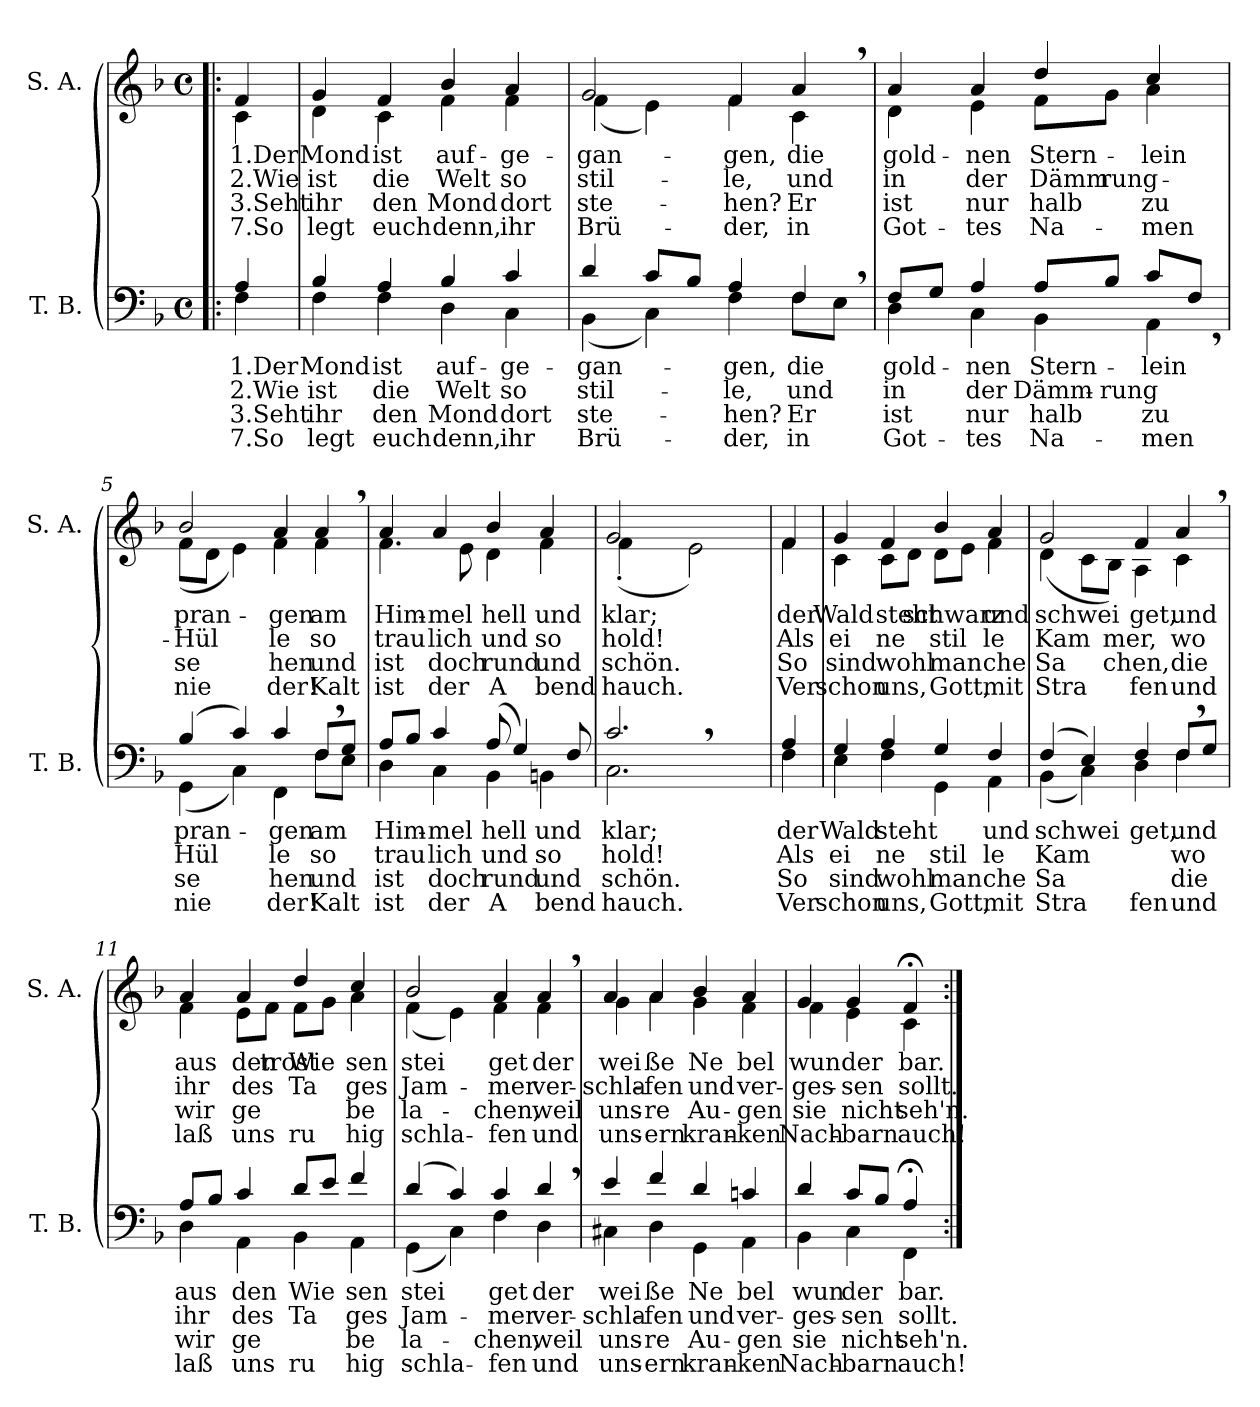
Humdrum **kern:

**kern	**text	**text	**text	**text	**kern	**text	**text	**text	**text
*part2	*part2	*part2	*part2	*part2	*part1	*part1	*part1	*part1	*part1
*staff2	*staff2	*staff2	*staff2	*staff2	*staff1	*staff1	*staff1	*staff1	*staff1
*I"T.  B.	*	*	*	*	*I"S.  A.	*	*	*	*
*I'T.  B.	*	*	*	*	*I'S.  A.	*	*	*	*
!!LO:PB:g=z
*stria5	*	*	*	*	*stria5	*	*	*	*
*clefF4	*	*	*	*	*clefG2	*	*	*	*
*k[b-]	*	*	*	*	*k[b-]	*	*	*	*
*F:	*	*	*	*	*F:	*	*	*	*
*M4/4	*	*	*	*	*M4/4	*	*	*	*
*met(c)	*	*	*	*	*met(c)	*	*	*	*
=1!|:	=1!|:	=1!|:	=1!|:	=1!|:	=1!|:	=1!|:	=1!|:	=1!|:	=1!|:
!	!LO:LY:a:rj	!LO:LY:a:rj	!LO:LY:a:rj	!LO:LY:a:rj	!	!LO:LY:b:rj	!LO:LY:b:rj	!LO:LY:b:rj	!LO:LY:b:rj
*^	*	*	*	*	*^	*	*	*	*
4A/	4F\	1.Der	2.Wie	3.Seht	7.So	4f/	4c\	1.Der	2.Wie	3.Seht	7.So
=2	=2	=2	=2	=2	=2	=2	=2	=2	=2	=2	=2
!	!	!LO:LY:a:cj	!LO:LY:a:cj	!LO:LY:a:cj	!LO:LY:a:cj	!	!	!LO:LY:b:cj	!LO:LY:b:cj	!LO:LY:b:cj	!LO:LY:b:cj
4B-/	4F\	Mond	ist	ihr	legt	4g/	4d\	Mond	ist	ihr	legt
!	!	!LO:LY:a:cj	!LO:LY:a:cj	!LO:LY:a:cj	!LO:LY:a:cj	!	!	!LO:LY:b:cj	!LO:LY:b:cj	!LO:LY:b:cj	!LO:LY:b:cj
4A/	4F\	ist	die	den	euch	4f/	4c\	ist	die	den	euch
!	!	!LO:LY:a:cj	!LO:LY:a:cj	!LO:LY:a:cj	!LO:LY:a:cj	!	!	!LO:LY:b:cj	!LO:LY:b:cj	!LO:LY:b:cj	!LO:LY:b:cj
4B-/	4D\	auf-	-Welt	Mond	denn,	4b-/	4f\	auf-	-Welt	Mond	denn,
!	!	!LO:LY:a:cj	!LO:LY:a:cj	!LO:LY:a:cj	!LO:LY:a:cj	!	!	!LO:LY:b:cj	!LO:LY:b:cj	!LO:LY:b:cj	!LO:LY:b:cj
4c/	4C\	ge-	-so	dort	ihr	4a/	4f\	ge-	-so	dort	ihr
=3	=3	=3	=3	=3	=3	=3	=3	=3	=3	=3	=3
!	!	!LO:LY:a:cj	!LO:LY:a:cj	!LO:LY:a:cj	!LO:LY:a:cj	!	!	!LO:LY:b:cj	!LO:LY:b:cj	!LO:LY:b:cj	!LO:LY:b:cj
4d/	(<4BB-\	gan-	-stil-	-ste-	-Brü-	2g/	(<4f\	gan-	-stil-	-ste-	-Brü-
8c/L	4C\)	.	.	.	.	.	4e\)	.	.	.	.
8B-/J	.	.	.	.	.	.	.	.	.	.	.
!	!	!LO:LY:a:cj	!LO:LY:a:cj	!LO:LY:a:cj	!LO:LY:a:cj	!	!	!LO:LY:b:cj	!LO:LY:b:cj	!LO:LY:b:cj	!LO:LY:b:cj
4A/	4F\	-gen,	le,	hen?	der,	4f/	4f\	-gen,	le,	hen?	der,
!	!	!LO:LY:a:cj	!LO:LY:a:cj	!LO:LY:a:cj	!LO:LY:a:cj	!	!	!LO:LY:b:cj	!LO:LY:b:cj	!LO:LY:b:cj	!LO:LY:b:cj
4F,>/	8F\L	die	und	Er	in	4a,>/	4c\	die	und	Er	in
.	8E\J	.	.	.	.	.	.	.	.	.	.
=4	=4	=4	=4	=4	=4	=4	=4	=4	=4	=4	=4
!	!	!LO:LY:a:cj	!LO:LY:a:cj	!LO:LY:a:cj	!LO:LY:a:cj	!	!	!LO:LY:b:cj	!LO:LY:b:cj	!LO:LY:b:cj	!LO:LY:b:cj
8F/L	4D\	gold-	-in	ist	Got-	4a/	4d\	gold-	-in	ist	Got-
8G/J	.	.	.	.	.	.	.	.	.	.	.
!	!	!LO:LY:a:cj	!LO:LY:a:cj	!LO:LY:a:cj	!LO:LY:a:cj	!	!	!LO:LY:b:cj	!LO:LY:b:cj	!LO:LY:b:cj	!LO:LY:b:cj
4A/	4C\	-nen	der	nur	tes	4a/	4e\	-nen	der	nur	tes
!	!	!LO:LY:a:cj	!LO:LY:a:cj	!LO:LY:a:cj	!LO:LY:a:cj	!	!	!LO:LY:b:cj	!LO:LY:b:cj	!LO:LY:b:cj	!LO:LY:b:cj
8A/L	4BB-\	Stern-	-Dämm-	-halb	Na-	4dd/	8f\L	Stern-	-Dämm-	-halb	Na-
!	!	!	!LO:LY:a	!	!	!	!	!	!LO:LY:b	!	!
8B-/J	.	.	-rung	.	.	.	8g\J	.	-rung	.	.
!	!	!LO:LY:a:cj	!	!LO:LY:a:cj	!LO:LY:a:cj	!	!	!LO:LY:b:cj	!	!LO:LY:b:cj	!LO:LY:b:cj
8c/L	4AA,<\	lein	.	zu	men	4cc/	4a\	lein	.	zu	men
8F/J	.	.	.	.	.	.	.	.	.	.	.
!!LO:LB:g=z	!!
=5	=5	=5	=5	=5	=5	=5	=5	=5	=5	=5	=5
!	!	!LO:LY:a:cj	!LO:LY:a:cj	!LO:LY:a:cj	!LO:LY:a:cj	!	!	!LO:LY:b:cj	!LO:LY:b:cj	!LO:LY:b:cj	!LO:LY:b:cj
(>4B-/	(<4GG\	pran-	-Hül	se	nie	2b-/	(<8f\L	pran-	-Hül	se	nie
.	.	.	.	.	.	.	8d\J	.	.	.	.
4c/)	4C\)	.	.	.	.	.	4e\)	.	.	.	.
!	!	!LO:LY:a:cj	!LO:LY:a:cj	!LO:LY:a:cj	!LO:LY:a:cj	!	!	!LO:LY:b:cj	!LO:LY:b:cj	!LO:LY:b:cj	!LO:LY:b:cj
4c/	4FF\	gen	le	hen	der!	4a/	4f\	gen	le	hen	der!
!	!	!LO:LY:a:cj	!LO:LY:a:cj	!LO:LY:a:cj	!LO:LY:a:cj	!	!	!LO:LY:b:cj	!LO:LY:b:cj	!LO:LY:b:cj	!LO:LY:b:cj
8F,>/L	8F\L	am	so	und	Kalt	4a,>/	4f\	am	so	und	Kalt
8G/J	8E\J	.	.	.	.	.	.	.	.	.	.
=6	=6	=6	=6	=6	=6	=6	=6	=6	=6	=6	=6
!	!	!LO:LY:a:cj	!LO:LY:a:cj	!LO:LY:a:cj	!LO:LY:a:cj	!	!	!LO:LY:b:cj	!LO:LY:b:cj	!LO:LY:b:cj	!LO:LY:b:cj
8A/L	4D\	Him-	-trau	ist	ist	4a/	4.f\	Him-	-trau	ist	ist
8B-/J	.	.	.	.	.	.	.	.	.	.	.
!	!	!LO:LY:a:cj	!LO:LY:a:cj	!LO:LY:a:cj	!LO:LY:a:cj	!	!	!LO:LY:b:cj	!LO:LY:b:cj	!LO:LY:b:cj	!LO:LY:b:cj
4c/	4C\	mel	lich	doch	der	4a/	.	mel	lich	doch	der
.	.	.	.	.	.	.	8e\	.	.	.	.
!	!	!LO:LY:a:cj	!LO:LY:a:cj	!LO:LY:a:cj	!LO:LY:a:cj	!	!	!LO:LY:b:cj	!LO:LY:b:cj	!LO:LY:b:cj	!LO:LY:b:cj
(>8A/	4BB-\	hell	und	rund	A	4b-/	4d\	hell	und	rund	A
4G/)	.	.	.	.	.	.	.	.	.	.	.
!	!	!LO:LY:a:cj	!LO:LY:a:cj	!LO:LY:a:cj	!LO:LY:a:cj	!	!	!LO:LY:b:cj	!LO:LY:b:cj	!LO:LY:b:cj	!LO:LY:b:cj
.	4BBn\	und	so	und	bend	4a/	4f\	und	so	und	bend
8F/	.	.	.	.	.	.	.	.	.	.	.
=7	=7	=7	=7	=7	=7	=7	=7	=7	=7	=7	=7
!	!	!LO:LY:a:cj	!LO:LY:a:cj	!LO:LY:a:cj	!LO:LY:a:cj	!	!	!LO:LY:b:cj	!LO:LY:b:cj	!LO:LY:b:cj	!LO:LY:b:cj
2.c,</	2.C\	klar;	hold!	schön.	hauch.	2g/	(<4f'>\	klar;	hold!	schön.	hauch.
.	.	.	.	.	.	.	2.ryy	.	.	.	.
.	.	.	.	.	.	2e\)	.	.	.	.	.
4ryy	4ryy	.	.	.	.	.	.	.	.	.	.
!!LO:LB:g=z	!!
=8	=8	=8	=8	=8	=8	=8	=8	=8	=8	=8	=8
!	!	!LO:LY:a:cj	!LO:LY:a:cj	!LO:LY:a:cj	!LO:LY:a:cj	!	!	!LO:LY:b:cj	!LO:LY:b:cj	!LO:LY:b:cj	!LO:LY:b:cj
4A/	4F\	der	Als	So	Ver	4f/	4f\	der	Als	So	Ver
=9	=9	=9	=9	=9	=9	=9	=9	=9	=9	=9	=9
!	!	!LO:LY:a:cj	!LO:LY:a:cj	!LO:LY:a:cj	!LO:LY:a:cj	!	!	!LO:LY:b:cj	!LO:LY:b:cj	!LO:LY:b:cj	!LO:LY:b:cj
4G/	4E\	Wald	ei	sind	schon	4g/	4c\	Wald	ei	sind	schon
!	!	!LO:LY:a:cj	!LO:LY:a:cj	!LO:LY:a:cj	!LO:LY:a:cj	!	!	!LO:LY:b:cj	!LO:LY:b:cj	!LO:LY:b:cj	!LO:LY:b:cj
4A/	4F\	steht	ne	wohl	uns,	4f/	8c\L	steht	ne	wohl	uns,
!	!	!	!	!	!	!	!	!LO:LY:b	!	!	!
.	.	.	.	.	.	.	8d\J	schwarz	.	.	.
!	!	!	!LO:LY:a:cj	!LO:LY:a:cj	!LO:LY:a:cj	!	!	!	!LO:LY:b:cj	!LO:LY:b:cj	!LO:LY:b:cj
4G/	4GG\	.	stil	man	Gott,	4b-/	8d\L	.	stil	man	Gott,
.	.	.	.	.	.	.	8e\J	.	.	.	.
!	!	!LO:LY:a:cj	!LO:LY:a:cj	!LO:LY:a:cj	!LO:LY:a:cj	!	!	!LO:LY:b:cj	!LO:LY:b:cj	!LO:LY:b:cj	!LO:LY:b:cj
4F/	4AA\	und	le	che	mit	4a/	4f\	und	le	che	mit
=10	=10	=10	=10	=10	=10	=10	=10	=10	=10	=10	=10
!	!	!LO:LY:a:cj	!LO:LY:a:cj	!LO:LY:a:cj	!LO:LY:a:cj	!	!	!LO:LY:b:cj	!LO:LY:b:cj	!LO:LY:b:cj	!LO:LY:b:cj
(>4F/	(<4BB-\	schwei	Kam	Sa	Stra	2g/	(<4d\	schwei	Kam	Sa	Stra
4E/)	4C\)	.	.	.	.	.	8c\L	.	.	.	.
!	!	!	!	!	!	!	!	!	!LO:LY:b	!LO:LY:b	!
.	.	.	.	.	.	.	8B-\J)	.	mer,	chen,	.
!	!	!LO:LY:a:cj	!	!	!LO:LY:a:cj	!	!	!LO:LY:b:cj	!	!	!LO:LY:b:cj
4F/	4D\	get,	.	.	fen	4f/	4A\	get,	.	.	fen
!	!	!LO:LY:a:cj	!LO:LY:a:cj	!LO:LY:a:cj	!LO:LY:a:cj	!	!	!LO:LY:b:cj	!LO:LY:b:cj	!LO:LY:b:cj	!LO:LY:b:cj
8F,>/L	4F\	und	wo	die	und	4a,>/	4c\	und	wo	die	und
8G/J	.	.	.	.	.	.	.	.	.	.	.
=11	=11	=11	=11	=11	=11	=11	=11	=11	=11	=11	=11
!	!	!LO:LY:a:cj	!LO:LY:a:cj	!LO:LY:a:cj	!LO:LY:a:cj	!	!	!LO:LY:b:cj	!LO:LY:b:cj	!LO:LY:b:cj	!LO:LY:b:cj
8A/L	4D\	aus	ihr	wir	laß	4a/	4f\	aus	ihr	wir	laß
8B-/J	.	.	.	.	.	.	.	.	.	.	.
!	!	!LO:LY:a:cj	!LO:LY:a:cj	!LO:LY:a:cj	!LO:LY:a:cj	!	!	!LO:LY:b:cj	!LO:LY:b:cj	!LO:LY:b:cj	!LO:LY:b:cj
4c/	4AA\	den	des	ge	uns	4a/	8e\L	den	des	ge	uns
!	!	!	!	!	!	!	!	!LO:LY:b	!	!	!
.	.	.	.	.	.	.	8f\J	trost	.	.	.
!	!	!LO:LY:a:cj	!LO:LY:a:cj	!	!LO:LY:a:cj	!	!	!LO:LY:b:cj	!LO:LY:b:cj	!	!LO:LY:b:cj
8d/L	4BB-\	Wie	Ta	.	ru	4dd/	8f\L	Wie	Ta	.	ru
8e/J	.	.	.	.	.	.	8g\J	.	.	.	.
!	!	!LO:LY:a:cj	!LO:LY:a:cj	!LO:LY:a:cj	!LO:LY:a:cj	!	!	!LO:LY:b:cj	!LO:LY:b:cj	!LO:LY:b:cj	!LO:LY:b:cj
4f/	4AA\	sen	ges	be	hig	4cc/	4a\	sen	ges	be	hig
!!LO:LB:g=z	!!
=12	=12	=12	=12	=12	=12	=12	=12	=12	=12	=12	=12
!	!	!LO:LY:a:cj	!LO:LY:a:cj	!LO:LY:a:cj	!LO:LY:a:cj	!	!	!LO:LY:b:cj	!LO:LY:b:cj	!LO:LY:b:cj	!LO:LY:b:cj
(>4d/	(<4GG\	stei	Jam-	-la-	-schla-	2b-/	(<4f\	stei	Jam-	-la-	-schla-
4c/)	4C\)	.	.	.	.	.	4e\)	.	.	.	.
!	!	!LO:LY:a:cj	!LO:LY:a:cj	!LO:LY:a:cj	!LO:LY:a:cj	!	!	!LO:LY:b:cj	!LO:LY:b:cj	!LO:LY:b:cj	!LO:LY:b:cj
4c/	4F\	-get	mer	chen,	fen	4a/	4f\	-get	mer	chen,	fen
!	!	!LO:LY:a:cj	!LO:LY:a:cj	!LO:LY:a:cj	!LO:LY:a:cj	!	!	!LO:LY:b:cj	!LO:LY:b:cj	!LO:LY:b:cj	!LO:LY:b:cj
4d,</	4D\	der	ver-	-weil	und	4a,>/	4f\	der	ver-	-weil	und
=13	=13	=13	=13	=13	=13	=13	=13	=13	=13	=13	=13
!	!	!LO:LY:a:cj	!LO:LY:a:cj	!LO:LY:a:cj	!LO:LY:a:cj	!	!	!LO:LY:b:cj	!LO:LY:b:cj	!LO:LY:b:cj	!LO:LY:b:cj
4e/	4C#X\	wei	schla-	-uns-	-uns-	4a/	4g\	wei	schla-	-uns-	-uns-
!	!	!LO:LY:a:cj	!LO:LY:a:cj	!LO:LY:a:cj	!LO:LY:a:cj	!	!	!LO:LY:b:cj	!LO:LY:b:cj	!LO:LY:b:cj	!LO:LY:b:cj
4f/	4D\	-ße	fen	re	ern	4a/	4a\	-ße	fen	re	ern
!	!	!LO:LY:a:cj	!LO:LY:a:cj	!LO:LY:a:cj	!LO:LY:a:cj	!	!	!LO:LY:b:cj	!LO:LY:b:cj	!LO:LY:b:cj	!LO:LY:b:cj
4d/	4GG\	Ne	und	Au-	-kran-	4b-/	4g\	Ne	und	Au-	-kran-
!	!	!LO:LY:a:cj	!LO:LY:a:cj	!LO:LY:a:cj	!LO:LY:a:cj	!	!	!LO:LY:b:cj	!LO:LY:b:cj	!LO:LY:b:cj	!LO:LY:b:cj
4cn/	4AA\	-bel	ver-	-gen	ken	4a/	4f\	-bel	ver-	-gen	ken
=14	=14	=14	=14	=14	=14	=14	=14	=14	=14	=14	=14
!	!	!LO:LY:a:cj	!LO:LY:a:cj	!LO:LY:a:cj	!LO:LY:a:cj	!	!	!LO:LY:b:cj	!LO:LY:b:cj	!LO:LY:b:cj	!LO:LY:b:cj
4d/	4BB-\	wun	ges-	-sie	Nach-	4g/	4f\	wun	ges-	-sie	Nach-
!	!	!LO:LY:a:cj	!LO:LY:a:cj	!LO:LY:a:cj	!LO:LY:a:cj	!	!	!LO:LY:b:cj	!LO:LY:b:cj	!LO:LY:b:cj	!LO:LY:b:cj
8c/L	4C\	-der	sen	nicht	barn	4g/	4e\	-der	sen	nicht	barn
8B-/J	.	.	.	.	.	.	.	.	.	.	.
!	!	!LO:LY:a:cj	!LO:LY:a:cj	!LO:LY:a:cj	!LO:LY:a:cj	!	!	!LO:LY:b:cj	!LO:LY:b:cj	!LO:LY:b:cj	!LO:LY:b:cj
4A;/	4FF\	bar.	sollt.	seh'n.	auch!	4f;</	4c\	bar.	sollt.	seh'n.	auch!
*v	*v	*	*	*	*	*	*	*	*	*	*
*	*	*	*	*	*v	*v	*	*	*	*
=:|!	=:|!	=:|!	=:|!	=:|!	=:|!	=:|!	=:|!	=:|!	=:|!
*-	*-	*-	*-	*-	*-	*-	*-	*-	*-
